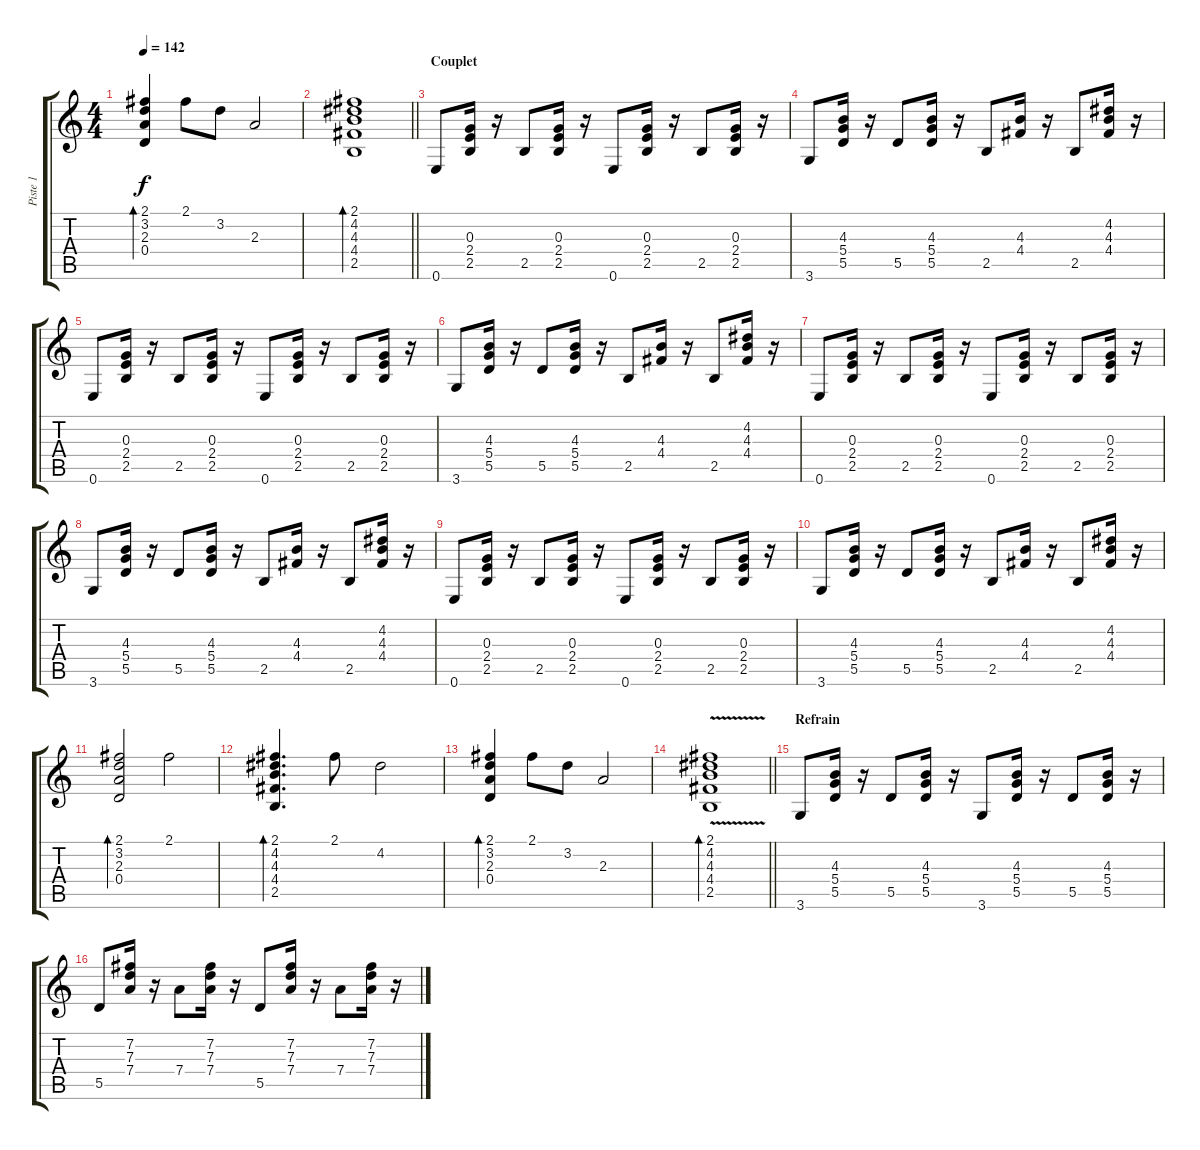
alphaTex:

\track ("Piste 1" "Piste 1") {instrument electricguitarclean}
\staff {score tabs}
\tuning (E4 B3 G3 D3 A2 E2) {hide}
\ts (4 4)
\tempo 142
\clef g2
\ks c
(2.1 3.2 2.3 0.4).4{bd 60 dy f} 2.1.8 3.2.8 2.3.2 |
\barLineRight lightlight
(2.1 4.2 4.3 4.4 2.5).1{bd 60} |
\section ("" "Couplet")
0.6.8 (0.3 2.4 2.5).16 r.16 2.5.8 (0.3 2.4 2.5).16 r.16 0.6.8 (0.3 2.4 2.5).16 r.16 2.5.8 (0.3 2.4 2.5).16 r.16 |
3.6.8 (4.3 5.4 5.5).16 r.16 5.5.8 (4.3 5.4 5.5).16 r.16 2.5.8 (4.3 4.4).16 r.16 2.5.8 (4.2 4.3 4.4).16 r.16 |
0.6.8 (0.3 2.4 2.5).16 r.16 2.5.8 (0.3 2.4 2.5).16 r.16 0.6.8 (0.3 2.4 2.5).16 r.16 2.5.8 (0.3 2.4 2.5).16 r.16 |
3.6.8 (4.3 5.4 5.5).16 r.16 5.5.8 (4.3 5.4 5.5).16 r.16 2.5.8 (4.3 4.4).16 r.16 2.5.8 (4.2 4.3 4.4).16 r.16 |
0.6.8 (0.3 2.4 2.5).16 r.16 2.5.8 (0.3 2.4 2.5).16 r.16 0.6.8 (0.3 2.4 2.5).16 r.16 2.5.8 (0.3 2.4 2.5).16 r.16 |
3.6.8 (4.3 5.4 5.5).16 r.16 5.5.8 (4.3 5.4 5.5).16 r.16 2.5.8 (4.3 4.4).16 r.16 2.5.8 (4.2 4.3 4.4).16 r.16 |
0.6.8 (0.3 2.4 2.5).16 r.16 2.5.8 (0.3 2.4 2.5).16 r.16 0.6.8 (0.3 2.4 2.5).16 r.16 2.5.8 (0.3 2.4 2.5).16 r.16 |
3.6.8 (4.3 5.4 5.5).16 r.16 5.5.8 (4.3 5.4 5.5).16 r.16 2.5.8 (4.3 4.4).16 r.16 2.5.8 (4.2 4.3 4.4).16 r.16 |
(2.1 3.2 2.3 0.4).2{bd 120} 2.1.2 |
(2.1 4.2 4.3 4.4 2.5).4{d bd 120} 2.1.8 4.2.2 |
(2.1 3.2 2.3 0.4).4{bd 60} 2.1.8 3.2.8 2.3.2 |
\barLineRight lightlight
(2.1{v} 4.2 4.3 4.4 2.5).1{bd 60} |
\section ("" "Refrain")
3.6.8 (4.3 5.4 5.5).16 r.16 5.5.8 (4.3 5.4 5.5).16 r.16 3.6.8 (4.3 5.4 5.5).16 r.16 5.5.8 (4.3 5.4 5.5).16 r.16 |
5.5.8 (7.2 7.3 7.4).16 r.16 7.4.8 (7.2 7.3 7.4).16 r.16 5.5.8 (7.2 7.3 7.4).16 r.16 7.4.8 (7.2 7.3 7.4).16 r.16
